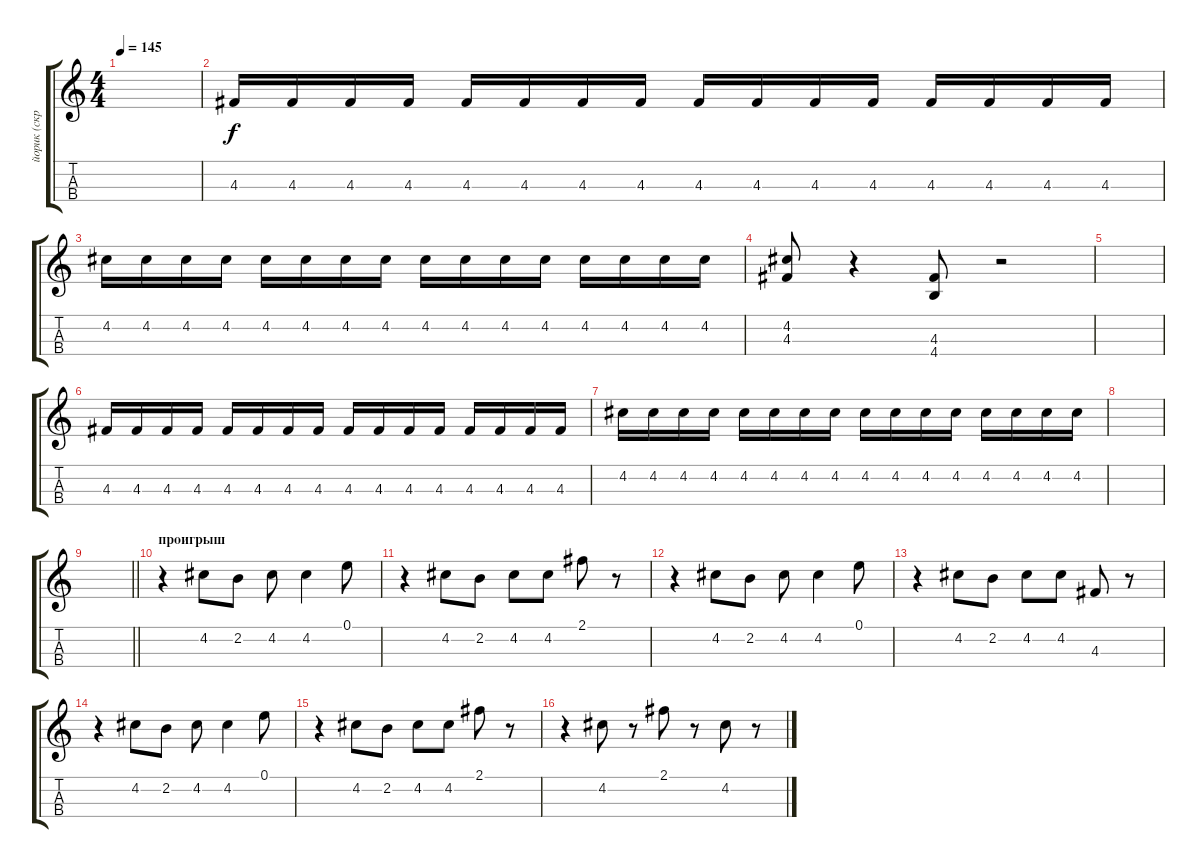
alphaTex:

\track ("йорик (скрипка)" "йорик (скр") {instrument violin}
\staff {score tabs}
\tuning (E5 A4 D4 G3) {hide}
\ts (4 4)
\tempo 145
\clef g2
\ks c
|
4.3.16 4.3.16 4.3.16 4.3.16 4.3.16 4.3.16 4.3.16 4.3.16 4.3.16 4.3.16 4.3.16 4.3.16 4.3.16 4.3.16 4.3.16 4.3.16 |
4.2.16 4.2.16 4.2.16 4.2.16 4.2.16 4.2.16 4.2.16 4.2.16 4.2.16 4.2.16 4.2.16 4.2.16 4.2.16 4.2.16 4.2.16 4.2.16 |
(4.2 4.3).8 r.4 (4.3 4.4).8 r.2 |
|
4.3.16 4.3.16 4.3.16 4.3.16 4.3.16 4.3.16 4.3.16 4.3.16 4.3.16 4.3.16 4.3.16 4.3.16 4.3.16 4.3.16 4.3.16 4.3.16 |
4.2.16 4.2.16 4.2.16 4.2.16 4.2.16 4.2.16 4.2.16 4.2.16 4.2.16 4.2.16 4.2.16 4.2.16 4.2.16 4.2.16 4.2.16 4.2.16 |
|
\barLineRight lightlight
|
\section ("" "проигрыш")
r.4{instrument pizzicatostrings} 4.2.8 2.2.8 4.2.8 4.2.4 0.1.8 |
r.4 4.2.8 2.2.8 4.2.8 4.2.8 2.1.8 r.8 |
r.4 4.2.8 2.2.8 4.2.8 4.2.4 0.1.8 |
r.4 4.2.8 2.2.8 4.2.8 4.2.8 4.3.8 r.8 |
r.4 4.2.8 2.2.8 4.2.8 4.2.4 0.1.8 |
r.4 4.2.8 2.2.8 4.2.8 4.2.8 2.1.8 r.8 |
r.4 4.2.8 r.8 2.1.8 r.8 4.2.8 r.8
